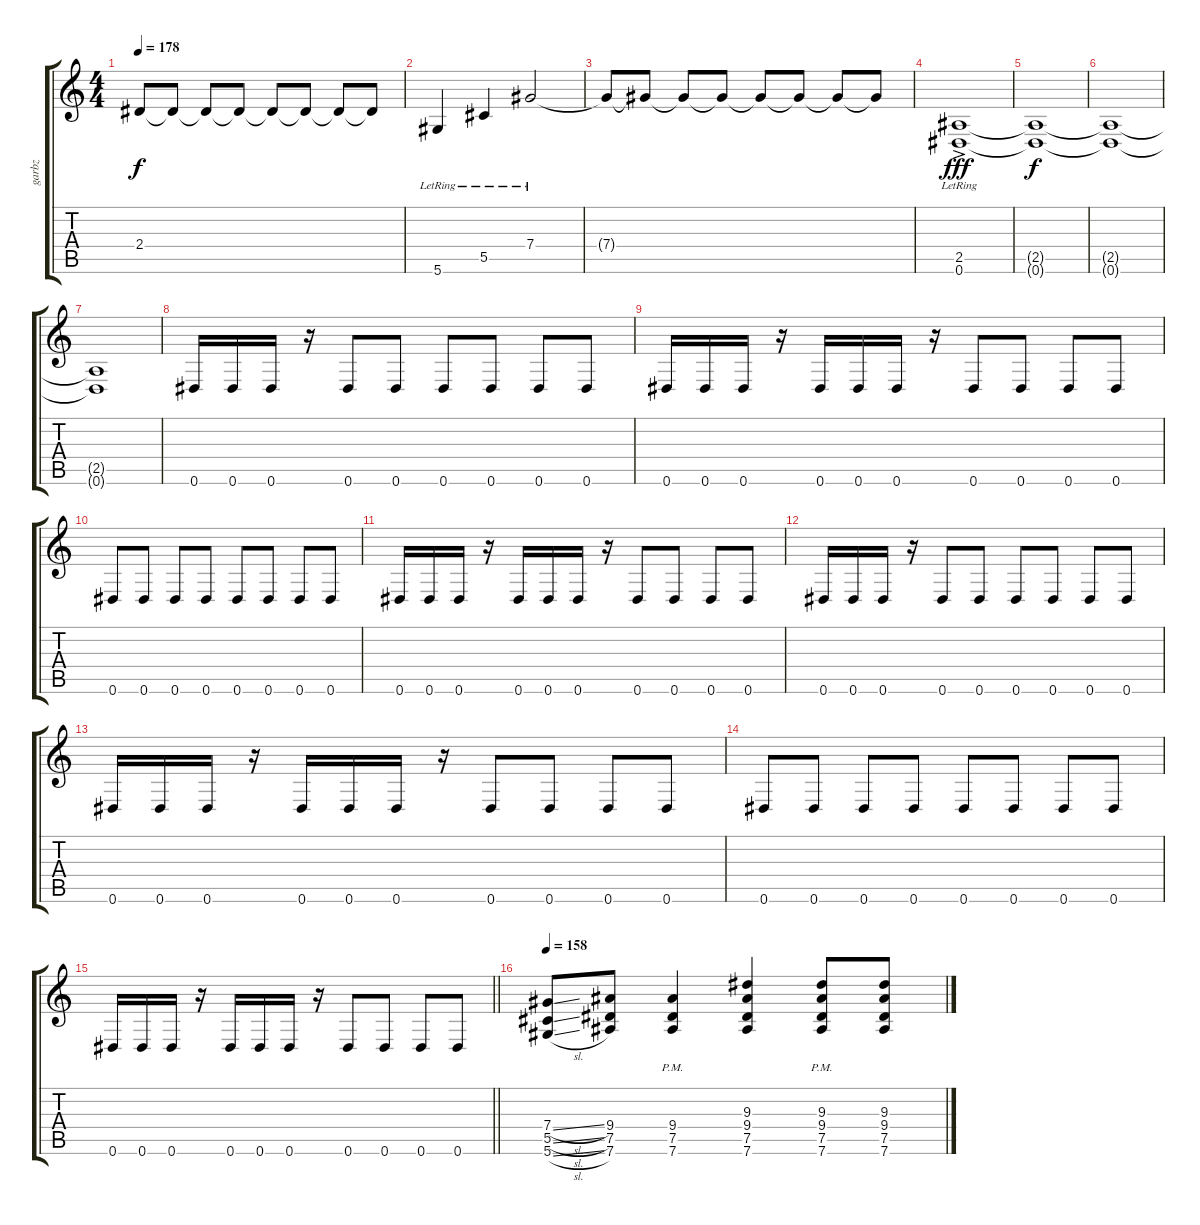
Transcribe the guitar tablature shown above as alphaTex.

\track ("garbz" "garbz") {instrument distortionguitar}
\staff {score tabs}
\tuning (Eb4 Bb3 Gb3 Db3 Ab2 Eb2) {hide}
\ts (4 4)
\tempo 178
\clef g2
\ks c
2.4{t}.8{dy f} 2.4{t}.8 2.4{t}.8 2.4{t}.8 2.4{t}.8 2.4{t}.8 2.4{t}.8 2.4{t}.8 |
5.6{lr}.4 5.5{lr}.4 7.4{lr}.2 |
7.4{t}.8 7.4{t}.8 7.4{t}.8 7.4{t}.8 7.4{t}.8 7.4{t}.8 7.4{t}.8 7.4{t}.8 |
(2.5{ac lr} 0.6{ac lr}).1{dy fff} |
(2.5{t} 0.6{t}).1{dy f} |
(2.5{t} 0.6{t}).1 |
(2.5{t} 0.6{t}).1 |
0.6.16 0.6.16 0.6.16 r.16 0.6.8 0.6.8 0.6.8 0.6.8 0.6.8 0.6.8 |
0.6.16 0.6.16 0.6.16 r.16 0.6.16 0.6.16 0.6.16 r.16 0.6.8 0.6.8 0.6.8 0.6.8 |
0.6.8 0.6.8 0.6.8 0.6.8 0.6.8 0.6.8 0.6.8 0.6.8 |
0.6.16 0.6.16 0.6.16 r.16 0.6.16 0.6.16 0.6.16 r.16 0.6.8 0.6.8 0.6.8 0.6.8 |
0.6.16 0.6.16 0.6.16 r.16 0.6.8 0.6.8 0.6.8 0.6.8 0.6.8 0.6.8 |
0.6.16 0.6.16 0.6.16 r.16 0.6.16 0.6.16 0.6.16 r.16 0.6.8 0.6.8 0.6.8 0.6.8 |
0.6.8 0.6.8 0.6.8 0.6.8 0.6.8 0.6.8 0.6.8 0.6.8 |
\barLineRight lightlight
0.6.16 0.6.16 0.6.16 r.16 0.6.16 0.6.16 0.6.16 r.16 0.6.8 0.6.8 0.6.8 0.6.8 |
\tempo 158
(7.4{sl} 5.5{sl} 5.6{sl}).8 (9.4 7.5 7.6).8 (9.4{pm} 7.5{pm} 7.6{pm}).4 (9.3 9.4 7.5 7.6).4 (9.3{pm} 9.4{pm} 7.5{pm} 7.6{pm}).8 (9.3 9.4 7.5 7.6).8
